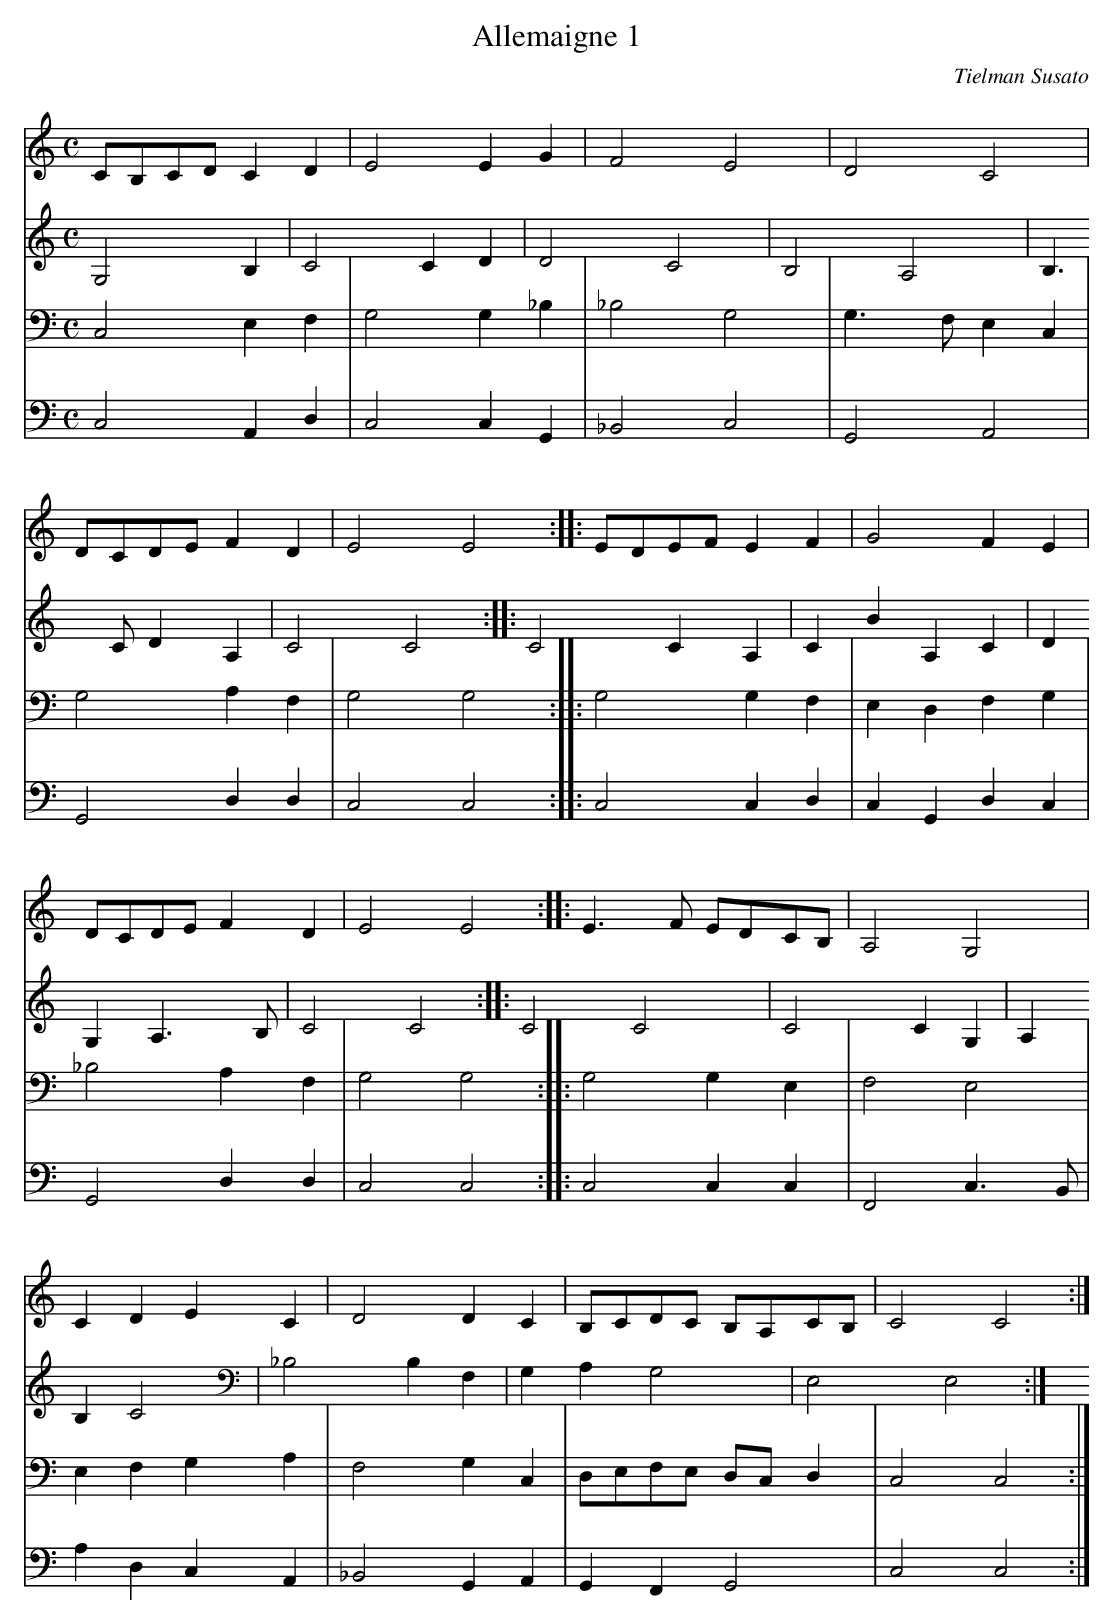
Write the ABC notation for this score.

X:1
T:Allemaigne 1
C:Tielman Susato
V:1 % Program 1 110 %Fiddle
V:2 % Program 1 40 %Violin
V:3 % Program 1 41 alto %Viola
V:4 % Program 1 42 bass %Cello
M:C
L:1/4
K:C
V:1
C/B,/C/D/CD|E2EG|F2E2|D2C2|
V:2
G,2B,|C2CD|D2C2|B,2A,2|
V:3
C,2E,F,|G,2G,_B,|_B,2G,2|G,>F,E,C,|
V:4
C,2A,,D,|C,2C,G,,|_B,,2C,2|G,,2A,,2|
V:1
D/C/D/E/FD|E2E2::E/D/E/F/EF|G2FE|
V:2
B,>CDA,|C2C2::C2CA,|CBA,C|
V:3
G,2A,F,|G,2G,2::G,2G,F,|E,D,F,G,|
V:4
G,,2D,D,|C,2C,2::C,2C,D,|C,G,,D,C,|
V:1
D/C/D/E/FD|E2E2::E>F E/D/C/B,/|A,2G,2|
V:2
DG,A,>B,|C2C2::C2C2|C2CG,|
V:3
_B,2A,F,|G,2G,2::G,2G,E,|F,2E,2|
V:4
G,,2D,D,|C,2C,2::C,2C,C,|F,,2C,>B,,|
V:1
CDEC|D2DC|B,/C/D/C/ B,/A,/C/B,/|C2C2:|
V:2
A,B,C2|_B,2B,F,|G,A,G,2|E,2E,2:|
V:3
E,F,G,A,|F,2G,C,|D,/E,/F,/E,/ D,/C,/D,|C,2C,2:|
V:4
A,D,C,A,,|_B,,2G,,A,,|G,,F,,G,,2|C,2C,2:|
